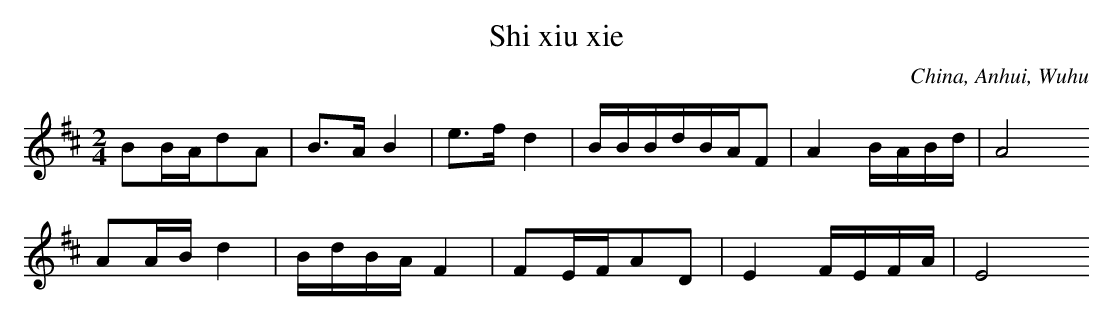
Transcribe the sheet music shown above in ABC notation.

X:1
T: Shi xiu xie
O: China, Anhui, Wuhu
M: 2/4
L: 1/16
K: D
B2BAd2A2 | B3AB4 | e3fd4 | BBBdBAF2 | A4BABd | A8
A2ABd4 | BdBAF4 | F2EFA2D2 | E4FEFA | E8
